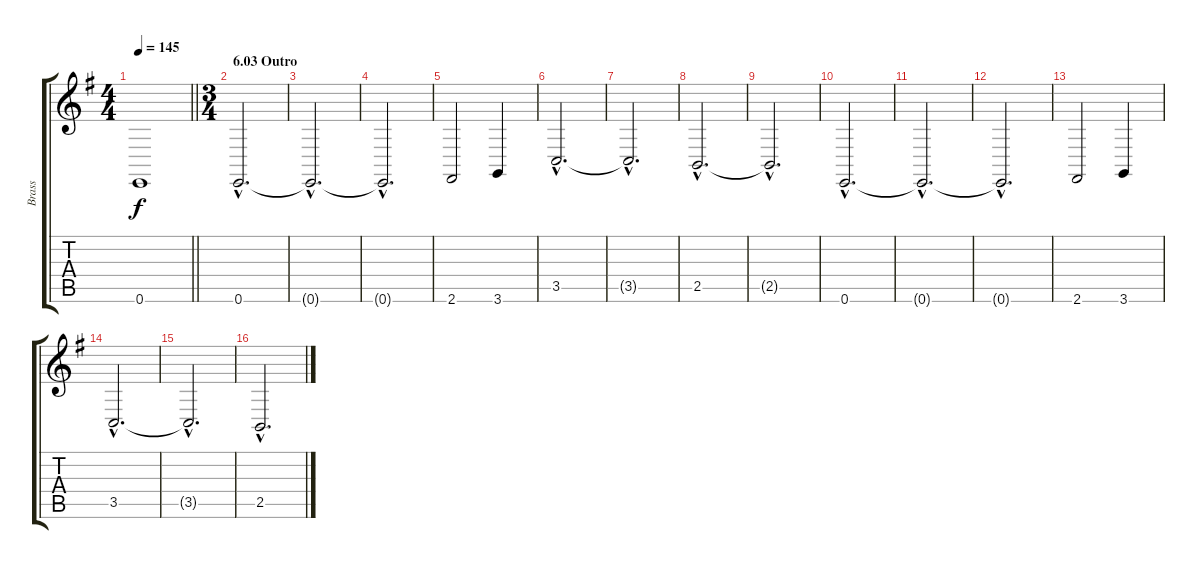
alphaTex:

\track ("Brass" "Brass") {instrument tuba}
\staff {score tabs}
\tuning (E4 B3 G3 D3 A2 E2) {hide}
\ts (4 4)
\tempo 145
\clef g2
\barLineRight lightlight
\ks eminor
0.6{t}.1{dy f} |
\ts (3 4)
\section ("" "6.03 Outro")
0.6{hac}.2{d} |
0.6{hac t}.2{d} |
0.6{hac t}.2{d} |
2.6.2 3.6.4 |
3.5{hac}.2{d} |
3.5{hac t}.2{d} |
2.5{hac}.2{d} |
2.5{hac t}.2{d} |
0.6{hac}.2{d} |
0.6{hac t}.2{d} |
0.6{hac t}.2{d} |
2.6.2 3.6.4 |
3.5{hac}.2{d} |
3.5{hac t}.2{d} |
2.5{hac}.2{d}
